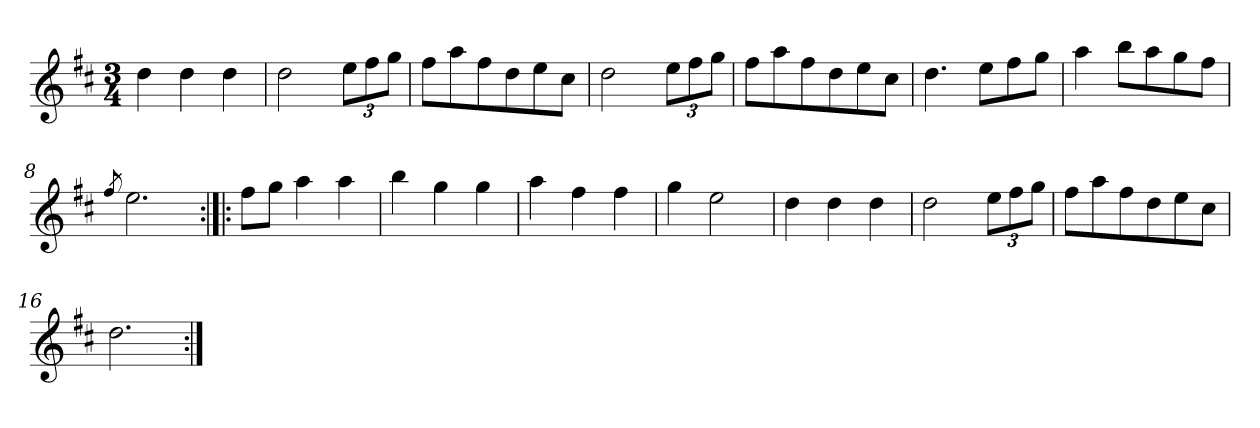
**kern
*part1
*staff1
*clefG2
*k[f#c#]
*D:
*M3/4
=1
4dd\
4dd\
4dd\
=2
2dd\
*Xbrackettup
12ee\L
12ff#\
12gg\J
=3
8ff#\L
8aa\
8ff#\
8dd\
8ee\
8cc#\J
=4
2dd\
12ee\L
12ff#\
12gg\J
=5
8ff#\L
8aa\
8ff#\
8dd\
8ee\
8cc#\J
=6
4.dd\
8ee\L
8ff#\
8gg\J
=7
4aa\
8bb\L
8aa\
8gg\
8ff#\J
=8
8qff#/
2.ee\
=9:|!|:
8ff#\L
8gg\J
4aa\
4aa\
!!LO:LB:g=z
=10
4bb\
4gg\
4gg\
=11
4aa\
4ff#\
4ff#\
=12
4gg\
2ee\
=13
4dd\
4dd\
4dd\
=14
2dd\
12ee\L
12ff#\
12gg\J
=15
8ff#\L
8aa\
8ff#\
8dd\
8ee\
8cc#\J
=16
2.dd\
=:|!
*-
